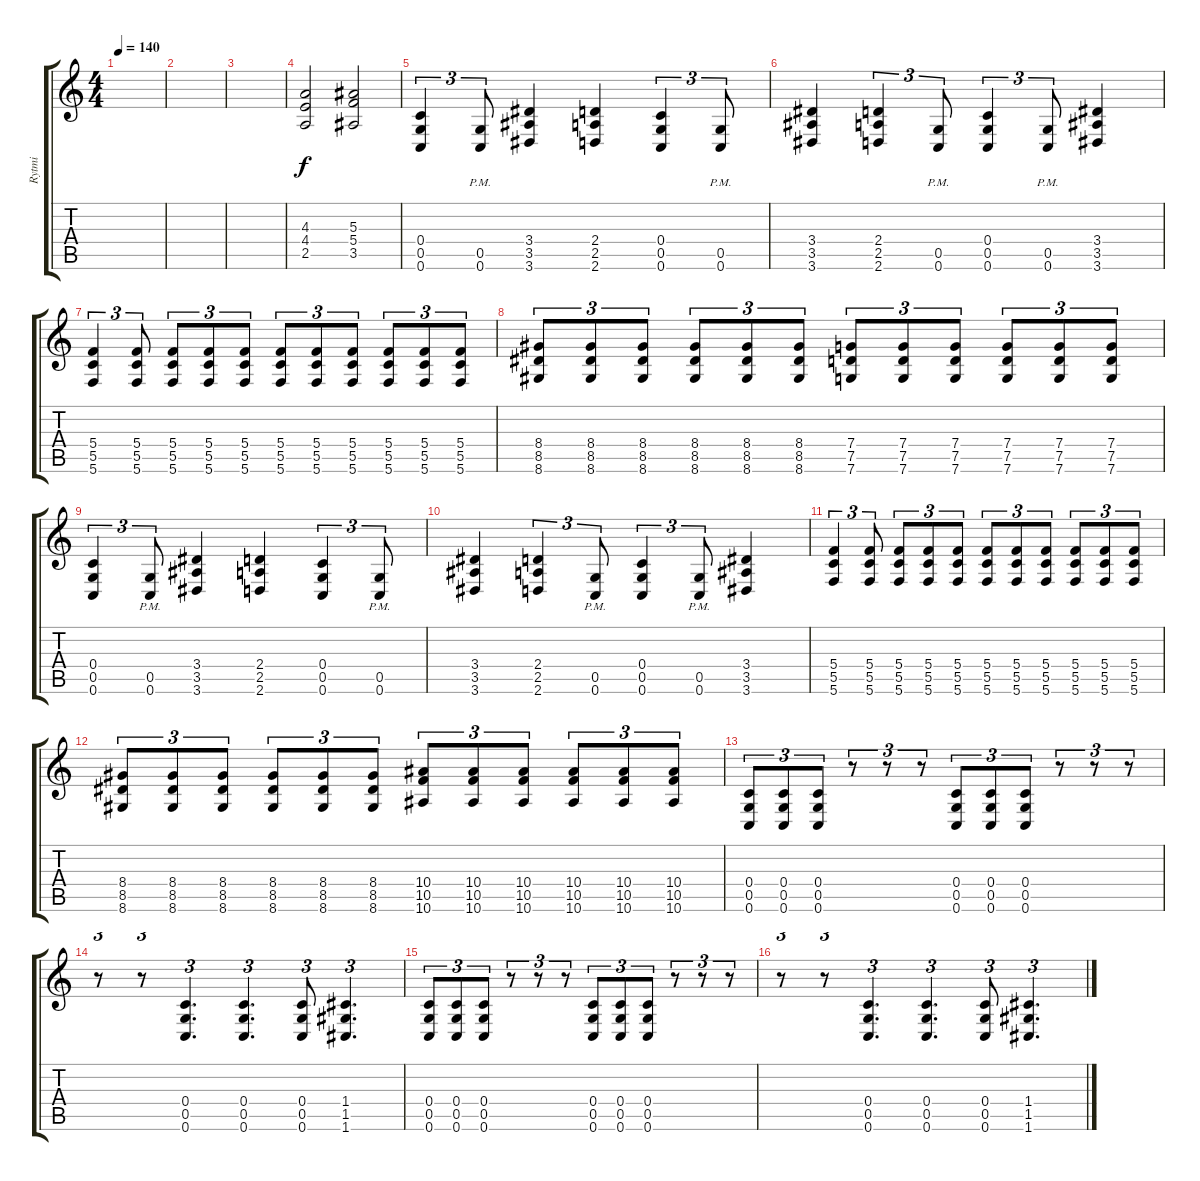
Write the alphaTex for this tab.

\track ("Rytmi" "Rytmi") {instrument distortionguitar}
\staff {score tabs}
\tuning (D4 A3 F3 C3 G2 C2) {hide}
\ts (4 4)
\tempo 140
\clef g2
\ks c
|
|
|
(4.3 4.4 2.5).2 (5.3 5.4 3.5).2 |
(0.4 0.5 0.6).4{tu (3 2)} (0.5{pm} 0.6{pm}).8{tu (3 2)} (3.4 3.5 3.6).4 (2.4 2.5 2.6).4 (0.4 0.5 0.6).4{tu (3 2)} (0.5{pm} 0.6{pm}).8{tu (3 2)} |
(3.4 3.5 3.6).4 (2.4 2.5 2.6).4{tu (3 2)} (0.5{pm} 0.6{pm}).8{tu (3 2)} (0.4 0.5 0.6).4{tu (3 2)} (0.5{pm} 0.6{pm}).8{tu (3 2)} (3.4 3.5 3.6).4 |
(5.4 5.5 5.6).4{tu (3 2)} (5.4 5.5 5.6).8{tu (3 2)} (5.4 5.5 5.6).8{tu (3 2)} (5.4 5.5 5.6).8{tu (3 2)} (5.4 5.5 5.6).8{tu (3 2)} (5.4 5.5 5.6).8{tu (3 2)} (5.4 5.5 5.6).8{tu (3 2)} (5.4 5.5 5.6).8{tu (3 2)} (5.4 5.5 5.6).8{tu (3 2)} (5.4 5.5 5.6).8{tu (3 2)} (5.4 5.5 5.6).8{tu (3 2)} |
(8.4 8.5 8.6).8{tu (3 2)} (8.4 8.5 8.6).8{tu (3 2)} (8.4 8.5 8.6).8{tu (3 2)} (8.4 8.5 8.6).8{tu (3 2)} (8.4 8.5 8.6).8{tu (3 2)} (8.4 8.5 8.6).8{tu (3 2)} (7.4 7.5 7.6).8{tu (3 2)} (7.4 7.5 7.6).8{tu (3 2)} (7.4 7.5 7.6).8{tu (3 2)} (7.4 7.5 7.6).8{tu (3 2)} (7.4 7.5 7.6).8{tu (3 2)} (7.4 7.5 7.6).8{tu (3 2)} |
(0.4 0.5 0.6).4{tu (3 2)} (0.5{pm} 0.6{pm}).8{tu (3 2)} (3.4 3.5 3.6).4 (2.4 2.5 2.6).4 (0.4 0.5 0.6).4{tu (3 2)} (0.5{pm} 0.6{pm}).8{tu (3 2)} |
(3.4 3.5 3.6).4 (2.4 2.5 2.6).4{tu (3 2)} (0.5{pm} 0.6{pm}).8{tu (3 2)} (0.4 0.5 0.6).4{tu (3 2)} (0.5{pm} 0.6{pm}).8{tu (3 2)} (3.4 3.5 3.6).4 |
(5.4 5.5 5.6).4{tu (3 2)} (5.4 5.5 5.6).8{tu (3 2)} (5.4 5.5 5.6).8{tu (3 2)} (5.4 5.5 5.6).8{tu (3 2)} (5.4 5.5 5.6).8{tu (3 2)} (5.4 5.5 5.6).8{tu (3 2)} (5.4 5.5 5.6).8{tu (3 2)} (5.4 5.5 5.6).8{tu (3 2)} (5.4 5.5 5.6).8{tu (3 2)} (5.4 5.5 5.6).8{tu (3 2)} (5.4 5.5 5.6).8{tu (3 2)} |
(8.4 8.5 8.6).8{tu (3 2)} (8.4 8.5 8.6).8{tu (3 2)} (8.4 8.5 8.6).8{tu (3 2)} (8.4 8.5 8.6).8{tu (3 2)} (8.4 8.5 8.6).8{tu (3 2)} (8.4 8.5 8.6).8{tu (3 2)} (10.4 10.5 10.6).8{tu (3 2)} (10.4 10.5 10.6).8{tu (3 2)} (10.4 10.5 10.6).8{tu (3 2)} (10.4 10.5 10.6).8{tu (3 2)} (10.4 10.5 10.6).8{tu (3 2)} (10.4 10.5 10.6).8{tu (3 2)} |
(0.4 0.5 0.6).8{tu (3 2)} (0.4 0.5 0.6).8{tu (3 2)} (0.4 0.5 0.6).8{tu (3 2)} r.8{tu (3 2)} r.8{tu (3 2)} r.8{tu (3 2)} (0.4 0.5 0.6).8{tu (3 2)} (0.4 0.5 0.6).8{tu (3 2)} (0.4 0.5 0.6).8{tu (3 2)} r.8{tu (3 2)} r.8{tu (3 2)} r.8{tu (3 2)} |
r.8{tu (3 2)} r.8{tu (3 2)} (0.4 0.5 0.6).4{d tu (3 2)} (0.4 0.5 0.6).4{d tu (3 2)} (0.4 0.5 0.6).8{tu (3 2)} (1.4 1.5 1.6).4{d tu (3 2)} |
(0.4 0.5 0.6).8{tu (3 2)} (0.4 0.5 0.6).8{tu (3 2)} (0.4 0.5 0.6).8{tu (3 2)} r.8{tu (3 2)} r.8{tu (3 2)} r.8{tu (3 2)} (0.4 0.5 0.6).8{tu (3 2)} (0.4 0.5 0.6).8{tu (3 2)} (0.4 0.5 0.6).8{tu (3 2)} r.8{tu (3 2)} r.8{tu (3 2)} r.8{tu (3 2)} |
r.8{tu (3 2)} r.8{tu (3 2)} (0.4 0.5 0.6).4{d tu (3 2)} (0.4 0.5 0.6).4{d tu (3 2)} (0.4 0.5 0.6).8{tu (3 2)} (1.4 1.5 1.6).4{d tu (3 2)}
